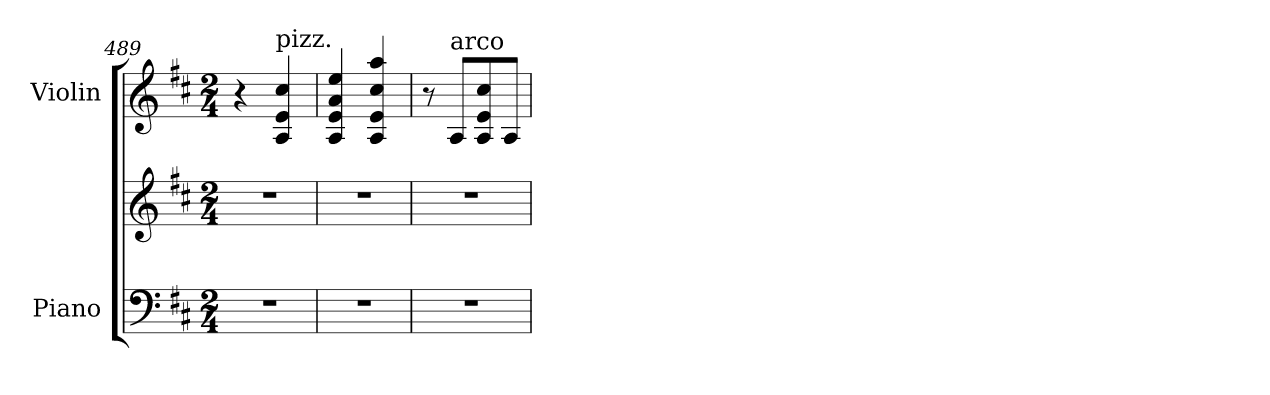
**kern	**kern	**kern
*part2	*part2	*part1
*staff3	*staff2	*staff1
*I"Piano	*	*I"Violin
*I'Pno.	*	*I'Vln.
*clefF4	*clefG2	*clefG2
*k[f#c#]	*k[f#c#]	*k[f#c#]
*M2/4	*M2/4	*M2/4
=489	=489	=489
2r	2r	4r
!	!	!LO:TX:a:t=pizz.
.	.	4A/ 4e/ 4cc#/
=490	=490	=490
2r	2r	4A/ 4e/ 4a/ 4ee/
.	.	4A/ 4e/ 4cc#/ 4aa/
=491	=491	=491
2r	2r	8r
!	!	!LO:TX:a:t=arco
.	.	8A/L
.	.	8A/ 8e/ 8cc#/
.	.	8A/J
=	=	=
*-	*-	*-
